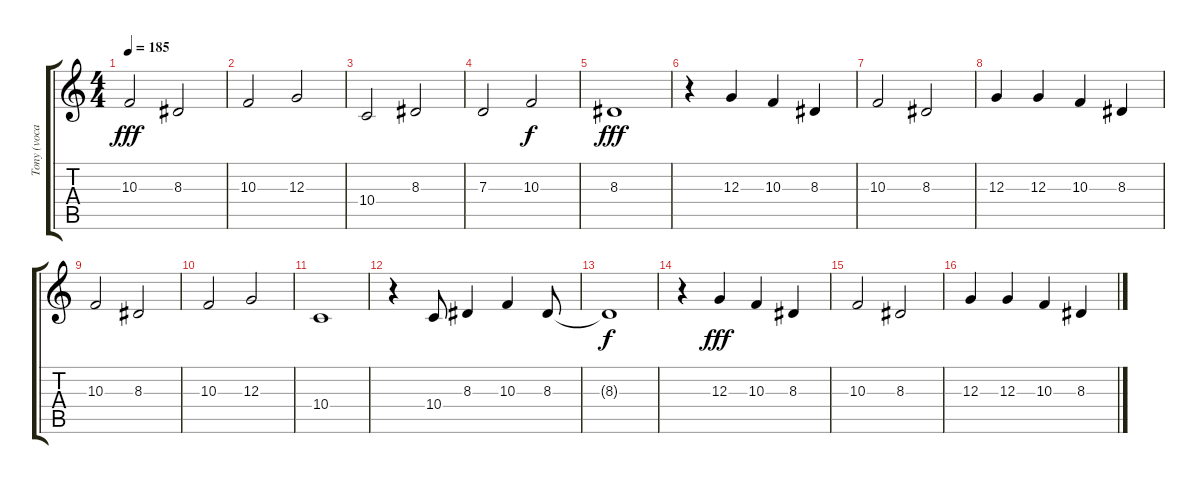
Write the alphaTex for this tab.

\track ("Tony (vocals)" "Tony (voca") {instrument tenorsax}
\staff {score tabs}
\tuning (E4 B3 G3 D3 A2 E2) {hide}
\ts (4 4)
\tempo 185
\clef g2
\ks c
10.3.2{dy fff} 8.3.2 |
10.3.2 12.3.2 |
10.4.2 8.3.2 |
7.3.2 10.3.2{dy f} |
8.3.1{dy fff} |
r.4 12.3.4 10.3.4 8.3.4 |
10.3.2 8.3.2 |
12.3.4 12.3.4 10.3.4 8.3.4 |
10.3.2 8.3.2 |
10.3.2 12.3.2 |
10.4.1 |
r.4 10.4.8 8.3.4 10.3.4 8.3.8 |
8.3{t}.1{dy f} |
r.4 12.3.4{dy fff} 10.3.4 8.3.4 |
10.3.2 8.3.2 |
12.3.4 12.3.4 10.3.4 8.3.4
